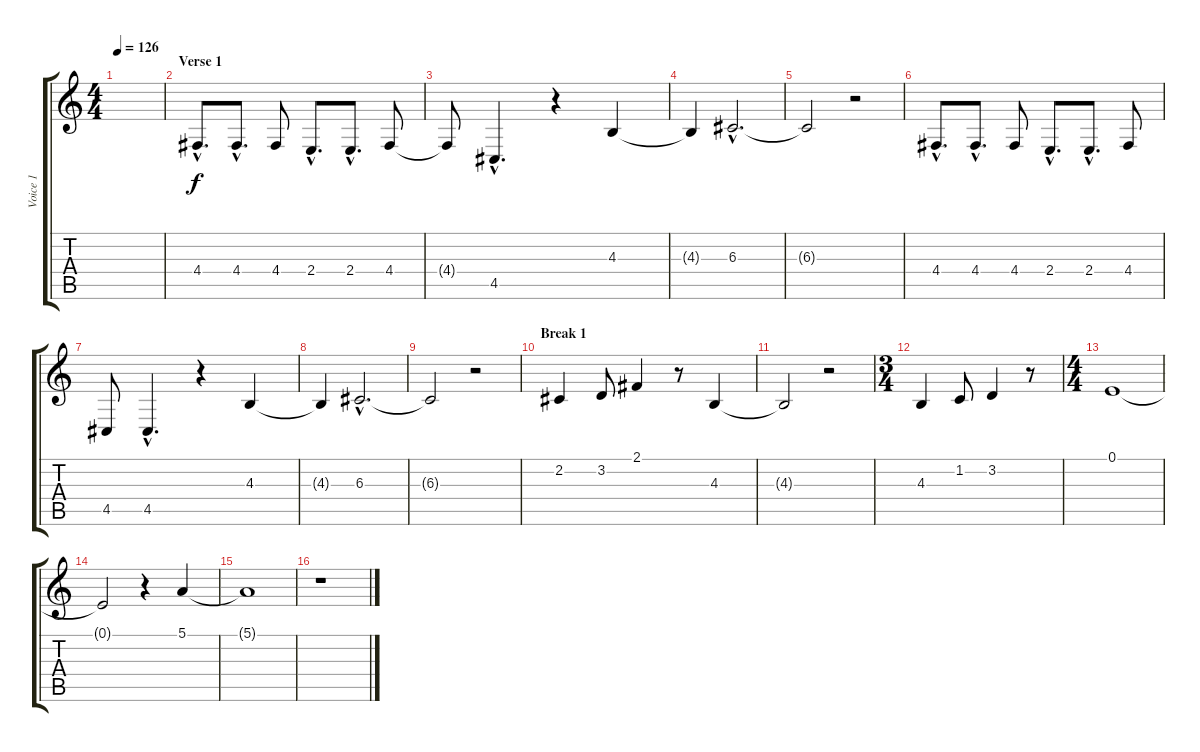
\track ("Voice 1" "Voice 1") {instrument clarinet}
\staff {score tabs}
\tuning (E4 B3 G3 D3 A2 E2) {hide}
\ts (4 4)
\tempo 126
\clef g2
\ks c
|
\section ("" "Verse 1")
4.4{hac}.8{d lyrics (0 "") lyrics (1 "") lyrics (2 "") lyrics (3 "") lyrics (4 "")} 4.4{hac}.8{d} 4.4.8 2.4{hac}.8{d} 2.4{hac}.8{d} 4.4.8 |
4.4{t}.8 4.5{hac}.4{d} r.4 4.3.4 |
4.3{t}.4 6.3{hac}.2{d} |
6.3{t}.2 r.2 |
4.4{hac}.8{d} 4.4{hac}.8{d} 4.4.8 2.4{hac}.8{d} 2.4{hac}.8{d} 4.4.8 |
4.5.8 4.5{hac}.4{d} r.4 4.3.4 |
4.3{t}.4 6.3{hac}.2{d} |
6.3{t}.2 r.2 |
\section ("" "Break 1")
2.2.4 3.2.8 2.1.4 r.8 4.3.4 |
4.3{t}.2 r.2 |
\ts (3 4)
4.3.4 1.2.8 3.2.4 r.8 |
\ts (4 4)
0.1.1 |
0.1{t}.2 r.4 5.1.4 |
5.1{t}.1 |
r.1
